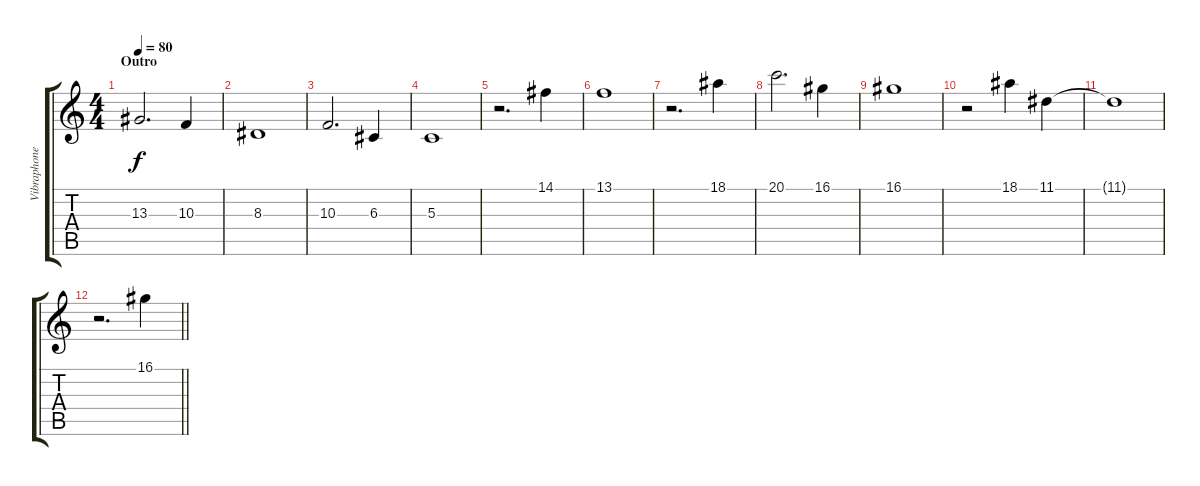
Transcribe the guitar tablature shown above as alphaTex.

\track ("Vibraphone" "Vibraphone") {instrument vibraphone}
\staff {score tabs}
\tuning (E4 B3 G3 D3 A2 E2) {hide}
\ts (4 4)
\section ("" "Outro")
\tempo 80
\clef g2
\ks c
13.3.2{d dy f} 10.3.4 |
8.3.1 |
10.3.2{d} 6.3.4 |
5.3.1 |
r.2{d volume 10} 14.1.4 |
13.1.1 |
r.2{d} 18.1.4 |
20.1.2{d} 16.1.4 |
16.1.1 |
r.2 18.1.4 11.1.4 |
11.1{t}.1 |
\barLineRight lightlight
r.2{d} 16.1.4
